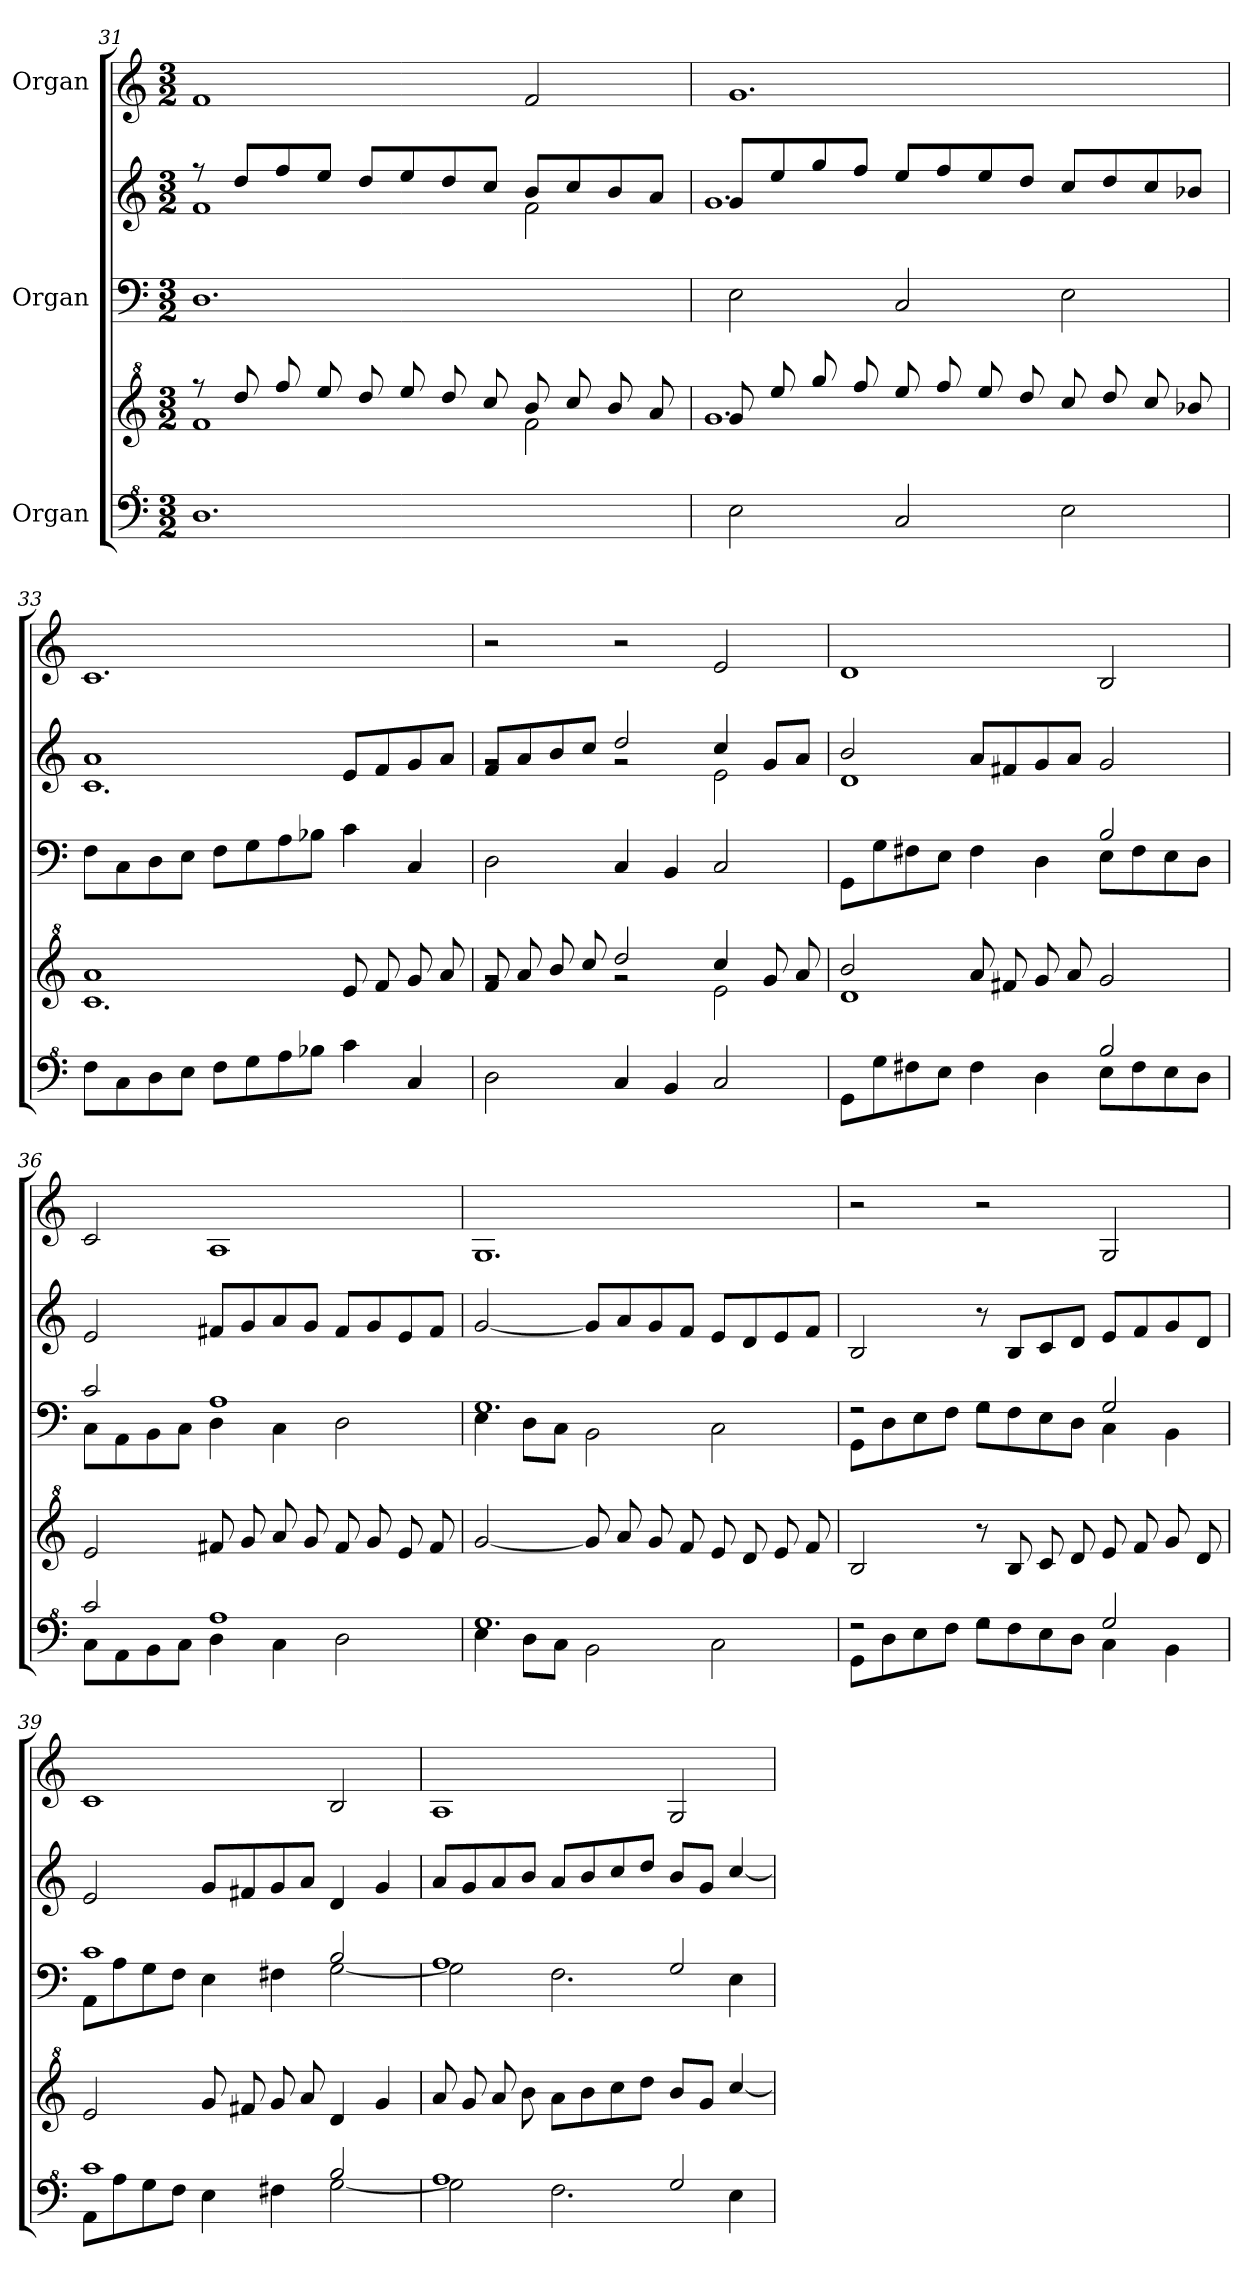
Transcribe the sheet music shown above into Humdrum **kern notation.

**kern	**kern	**kern	**kern	**kern
*part3	*part3	*part2	*part2	*part1
*staff5	*staff4	*staff3	*staff2	*staff1
*I"Organ	*	*I"Organ	*	*I"Organ
*clefF^4	*clefG^2	*clefF4	*clefG2	*clefG2
*k[]	*k[]	*k[]	*k[]	*k[]
*M3/2	*M3/2	*M3/2	*M3/2	*M3/2
=31	=31	=31	=31	=31
*	*^	*	*^	*
1.d	8r	1ff	1.D	8r	1f	1f
.	8ddd/	.	.	8dd/L	.	.
.	8fff/	.	.	8ff/	.	.
.	8eee/	.	.	8ee/J	.	.
.	8ddd/	.	.	8dd/L	.	.
.	8eee/	.	.	8ee/	.	.
.	8ddd/	.	.	8dd/	.	.
.	8ccc/	.	.	8cc/J	.	.
.	8bb/	2ff\	.	8b/L	2f\	2f/
.	8ccc/	.	.	8cc/	.	.
.	8bb/	.	.	8b/	.	.
.	8aa/	.	.	8a/J	.	.
=32	=32	=32	=32	=32	=32	=32
2e\	8gg/	1.gg	2E\	8g/L	1.g	1.g
.	8eee/	.	.	8ee/	.	.
.	8ggg/	.	.	8gg/	.	.
.	8fff/	.	.	8ff/J	.	.
2c/	8eee/	.	2C/	8ee/L	.	.
.	8fff/	.	.	8ff/	.	.
.	8eee/	.	.	8ee/	.	.
.	8ddd/	.	.	8dd/J	.	.
2e\	8ccc/	.	2E\	8cc/L	.	.
.	8ddd/	.	.	8dd/	.	.
.	8ccc/	.	.	8cc/	.	.
.	8bb-X/	.	.	8b-X/J	.	.
!!LO:PB:g=z
=33	=33	=33	=33	=33	=33	=33
8f\L	1aa	1.cc	8F\L	1a	1.c	1.c
8c\	.	.	8C\	.	.	.
8d\	.	.	8D\	.	.	.
8e\J	.	.	8E\J	.	.	.
8f\L	.	.	8F\L	.	.	.
8g\	.	.	8G\	.	.	.
8a\	.	.	8A\	.	.	.
8b-X\J	.	.	8B-X\J	.	.	.
4cc\	8ee/	.	4c\	8e/L	.	.
.	8ff/	.	.	8f/	.	.
4c/	8gg/	.	4C/	8g/	.	.
.	8aa/	.	.	8a/J	.	.
=34	=34	=34	=34	=34	=34	=34
2d\	8ff/	2rgg	2D\	8f/L	2rg	2r
.	8aa/	.	.	8a/	.	.
.	8bb/	.	.	8b/	.	.
.	8ccc/	.	.	8cc/J	.	.
4c/	2ddd/	2rgg	4C/	2dd/	2rg	2r
4B/	.	.	4BB/	.	.	.
2c/	4ccc/	2ee\	2C/	4cc/	2e\	2e/
.	8gg/	.	.	8g/L	.	.
.	8aa/	.	.	8a/J	.	.
=35	=35	=35	=35	=35	=35	=35
*^	*	*	*^	*	*	*
1ryy	8G\L	2bb/	1dd	1ryy	8GG\L	2b/	1d	1d
.	8g\	.	.	.	8G\	.	.	.
.	8f#X\	.	.	.	8F#X\	.	.	.
.	8e\J	.	.	.	8E\J	.	.	.
.	4f#\	8aa/	.	.	4F#\	8a/L	.	.
.	.	8ff#X/	.	.	.	8f#X/	.	.
.	4d\	8gg/	.	.	4D\	8g/	.	.
.	.	8aa/	.	.	.	8a/J	.	.
2b/	8e\L	2gg/	2ryy	2B/	8E\L	2g/	2ryy	2B/
.	8f#\	.	.	.	8F#\	.	.	.
.	8e\	.	.	.	8E\	.	.	.
.	8d\J	.	.	.	8D\J	.	.	.
*	*	*v	*v	*	*	*v	*v	*
!!LO:LB:g=z
=36	=36	=36	=36	=36	=36	=36
2cc/	8c\L	2ee/	2c/	8C\L	2e/	2c/
.	8A\	.	.	8AA\	.	.
.	8B\	.	.	8BB\	.	.
.	8c\J	.	.	8C\J	.	.
1a	4d\	8ff#X/	1A	4D\	8f#X/L	1A
.	.	8gg/	.	.	8g/	.
.	4c\	8aa/	.	4C\	8a/	.
.	.	8gg/	.	.	8g/J	.
.	2d\	8ff#/	.	2D\	8f#/L	.
.	.	8gg/	.	.	8g/	.
.	.	8ee/	.	.	8e/	.
.	.	8ff#/	.	.	8f#/J	.
=37	=37	=37	=37	=37	=37	=37
1.g	4e\	[2gg/	1.G	4E\	[2g/	1.G
.	8d\L	.	.	8D\L	.	.
.	8c\J	.	.	8C\J	.	.
.	2B\	8gg/]	.	2BB\	8g/L]	.
.	.	8aa/	.	.	8a/	.
.	.	8gg/	.	.	8g/	.
.	.	8ff/	.	.	8f/J	.
.	2c\	8ee/	.	2C\	8e/L	.
.	.	8dd/	.	.	8d/	.
.	.	8ee/	.	.	8e/	.
.	.	8ff/	.	.	8f/J	.
=38	=38	=38	=38	=38	=38	=38
2rf	8G\L	2b/	2rF	8GG\L	2B/	2r
.	8d\	.	.	8D\	.	.
.	8e\	.	.	8E\	.	.
.	8f\J	.	.	8F\J	.	.
2rf	8g\L	8r	2rF	8G\L	8r	2r
.	8f\	8b/	.	8F\	8B/L	.
.	8e\	8cc/	.	8E\	8c/	.
.	8d\J	8dd/	.	8D\J	8d/J	.
2g/	4c\	8ee/	2G/	4C\	8e/L	2G/
.	.	8ff/	.	.	8f/	.
.	4B\	8gg/	.	4BB\	8g/	.
.	.	8dd/	.	.	8d/J	.
!!LO:LB:g=z
=39	=39	=39	=39	=39	=39	=39
1cc	8A\L	2ee/	1c	8AA\L	2e/	1c
.	8a\	.	.	8A\	.	.
.	8g\	.	.	8G\	.	.
.	8f\J	.	.	8F\J	.	.
.	4e\	8gg/	.	4E\	8g/L	.
.	.	8ff#X/	.	.	8f#X/	.
.	4f#X\	8gg/	.	4F#X\	8g/	.
.	.	8aa/	.	.	8a/J	.
2b/	[2g\	4dd/	2B/	[2G\	4d/	2B/
.	.	4gg/	.	.	4g/	.
=40	=40	=40	=40	=40	=40	=40
1a	2g\]	8aa/	1A	2G\]	8a/L	1A
.	.	8gg/	.	.	8g/	.
.	.	8aa/	.	.	8a/	.
.	.	8bb\	.	.	8b/J	.
.	2.f\	8aa/L	.	2.F\	8a/L	.
.	.	8bb\	.	.	8b/	.
.	.	8ccc\	.	.	8cc/	.
.	.	8ddd\J	.	.	8dd/J	.
2g/	.	8bb\L	2G/	.	8b/L	2G/
.	.	8gg/J	.	.	8g/J	.
.	4e\	[4ccc/	.	4E\	[4cc/	.
*v	*v	*	*v	*v	*	*
=	=	=	=	=
*-	*-	*-	*-	*-
